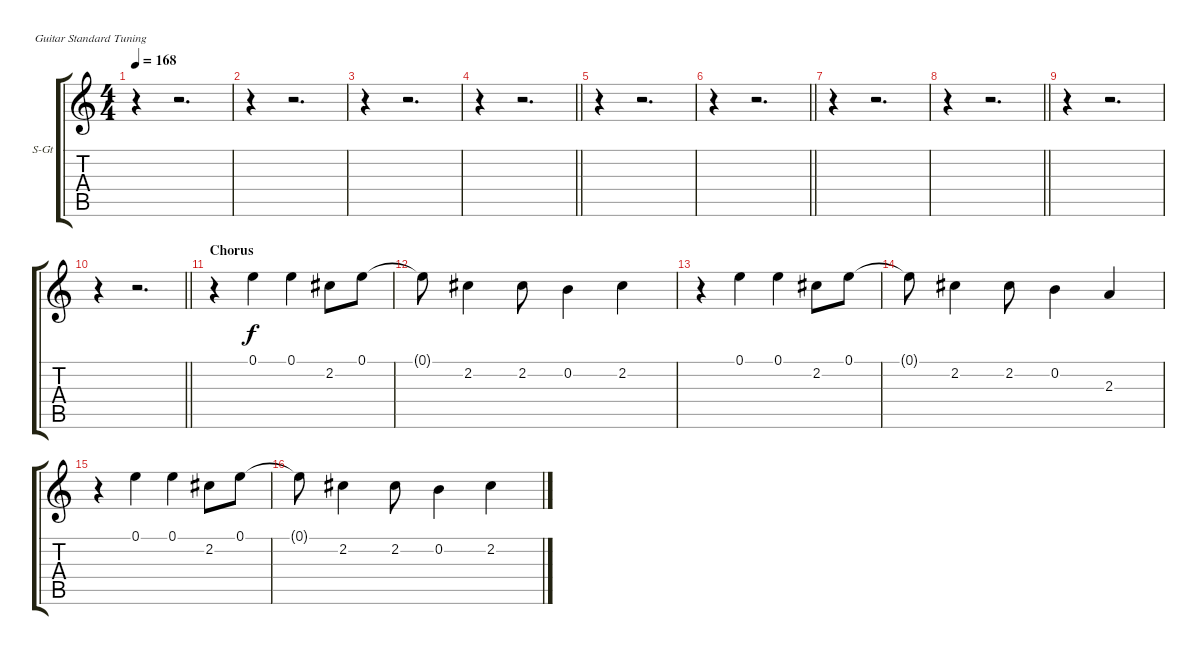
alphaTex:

\bracketExtendMode groupsimilarinstruments
\firstSystemTrackNameOrientation horizontal
\otherSystemsTrackNameOrientation horizontal
\track ("Mark" "S-Gt") {instrument baritonesax}
\staff {score tabs}
\tuning (E4 B3 G3 D3 A2 E2)
\displaytranspose 12
\ts (4 4)
\tempo 168
\clef g2
\ks c
r.4{dy f} r.2{d} |
r.4 r.2{d} |
r.4 r.2{d} |
\barLineRight lightlight
r.4 r.2{d} |
r.4 r.2{d} |
\barLineRight lightlight
r.4 r.2{d} |
r.4 r.2{d} |
\barLineRight lightlight
r.4 r.2{d} |
r.4 r.2{d} |
\barLineRight lightlight
r.4 r.2{d} |
\section ("" "Chorus")
r.4 0.1.4 0.1.4 2.2.8 0.1.8 |
0.1{t}.8 2.2.4 2.2.8 0.2.4 2.2.4 |
r.4 0.1.4 0.1.4 2.2.8 0.1.8 |
0.1{t}.8 2.2.4 2.2.8 0.2.4 2.3.4 |
r.4 0.1.4 0.1.4 2.2.8 0.1.8 |
0.1{t}.8 2.2.4 2.2.8 0.2.4 2.2.4
